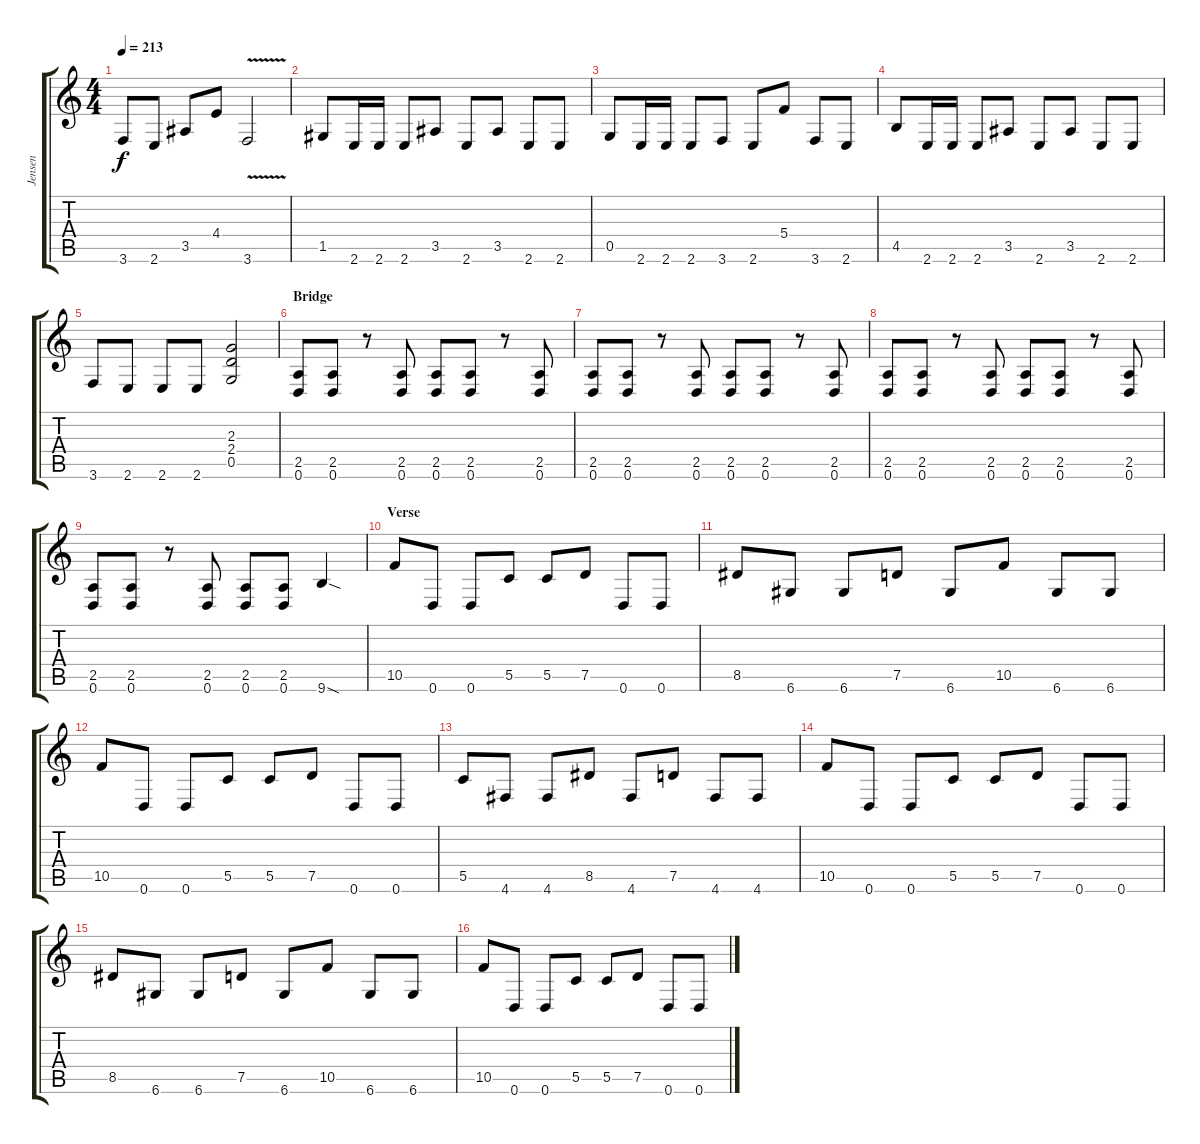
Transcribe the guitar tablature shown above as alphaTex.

\track ("Jensen" "Jensen") {instrument distortionguitar}
\staff {score tabs}
\tuning (D4 A3 F3 C3 G2 D2) {hide}
\ts (4 4)
\tempo 213
\clef g2
\ks c
3.6.8{dy f} 2.6.8 3.5.8 4.4.8 3.6{v}.2 |
1.5.8 2.6.16 2.6.16 2.6.8 3.5.8 2.6.8 3.5.8 2.6.8 2.6.8 |
0.5.8 2.6.16 2.6.16 2.6.8 3.6.8 2.6.8 5.4.8 3.6.8 2.6.8 |
4.5.8 2.6.16 2.6.16 2.6.8 3.5.8 2.6.8 3.5.8 2.6.8 2.6.8 |
3.6.8 2.6.8 2.6.8 2.6.8 (2.3 2.4 0.5).2 |
\section ("" "Bridge")
(2.5 0.6).8 (2.5 0.6).8 r.8 (2.5 0.6).8 (2.5 0.6).8 (2.5 0.6).8 r.8 (2.5 0.6).8 |
(2.5 0.6).8 (2.5 0.6).8 r.8 (2.5 0.6).8 (2.5 0.6).8 (2.5 0.6).8 r.8 (2.5 0.6).8 |
(2.5 0.6).8 (2.5 0.6).8 r.8 (2.5 0.6).8 (2.5 0.6).8 (2.5 0.6).8 r.8 (2.5 0.6).8 |
(2.5 0.6).8 (2.5 0.6).8 r.8 (2.5 0.6).8 (2.5 0.6).8 (2.5 0.6).8 9.6{sod}.4 |
\section ("" "Verse")
10.5.8 0.6.8 0.6.8 5.5.8 5.5.8 7.5.8 0.6.8 0.6.8 |
8.5.8 6.6.8 6.6.8 7.5.8 6.6.8 10.5.8 6.6.8 6.6.8 |
10.5.8 0.6.8 0.6.8 5.5.8 5.5.8 7.5.8 0.6.8 0.6.8 |
5.5.8 4.6.8 4.6.8 8.5.8 4.6.8 7.5.8 4.6.8 4.6.8 |
10.5.8 0.6.8 0.6.8 5.5.8 5.5.8 7.5.8 0.6.8 0.6.8 |
8.5.8 6.6.8 6.6.8 7.5.8 6.6.8 10.5.8 6.6.8 6.6.8 |
10.5.8 0.6.8 0.6.8 5.5.8 5.5.8 7.5.8 0.6.8 0.6.8
